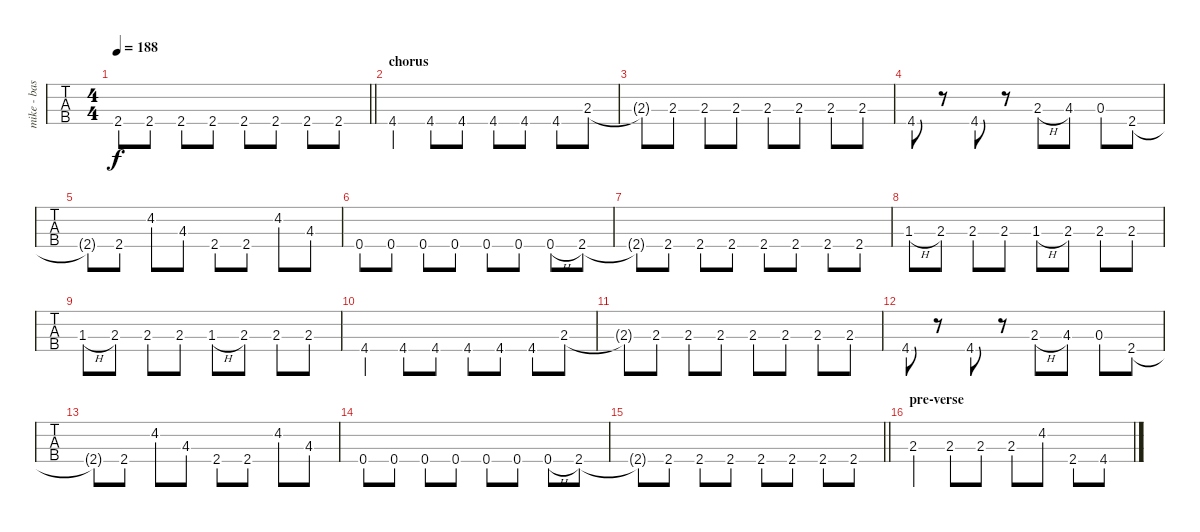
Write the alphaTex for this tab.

\track ("mike - bass" "mike - bas") {instrument electricbasspick}
\staff {tabs}
\tuning (Gb2 Db2 Ab1 Eb1) {hide}
\ts (4 4)
\tempo 188
\clef f4
\barLineRight lightlight
\ks c
2.4{t}.8{dy f} 2.4.8 2.4.8 2.4.8 2.4.8 2.4.8 2.4.8 2.4.8 |
\section ("" "chorus")
4.4.4 4.4.8 4.4.8 4.4.8 4.4.8 4.4.8 2.3.8 |
2.3{t}.8 2.3.8 2.3.8 2.3.8 2.3.8 2.3.8 2.3.8 2.3.8 |
4.4.8 r.8 4.4.8 r.8 2.3{h}.8 4.3.8 0.3.8 2.4.8 |
2.4{t}.8 2.4.8 4.2.8 4.3.8 2.4.8 2.4.8 4.2.8 4.3.8 |
0.4.8 0.4.8 0.4.8 0.4.8 0.4.8 0.4.8 0.4{h}.8 2.4.8 |
2.4{t}.8 2.4.8 2.4.8 2.4.8 2.4.8 2.4.8 2.4.8 2.4.8 |
1.3{h}.8 2.3.8 2.3.8 2.3.8 1.3{h}.8 2.3.8 2.3.8 2.3.8 |
1.3{h}.8 2.3.8 2.3.8 2.3.8 1.3{h}.8 2.3.8 2.3.8 2.3.8 |
4.4.4 4.4.8 4.4.8 4.4.8 4.4.8 4.4.8 2.3.8 |
2.3{t}.8 2.3.8 2.3.8 2.3.8 2.3.8 2.3.8 2.3.8 2.3.8 |
4.4.8 r.8 4.4.8 r.8 2.3{h}.8 4.3.8 0.3.8 2.4.8 |
2.4{t}.8 2.4.8 4.2.8 4.3.8 2.4.8 2.4.8 4.2.8 4.3.8 |
0.4.8 0.4.8 0.4.8 0.4.8 0.4.8 0.4.8 0.4{h}.8 2.4.8 |
\barLineRight lightlight
2.4{t}.8 2.4.8 2.4.8 2.4.8 2.4.8 2.4.8 2.4.8 2.4.8 |
\section ("" "pre-verse")
2.3.4 2.3.8 2.3.8 2.3.8 4.2.8 2.4.8 4.4.8
